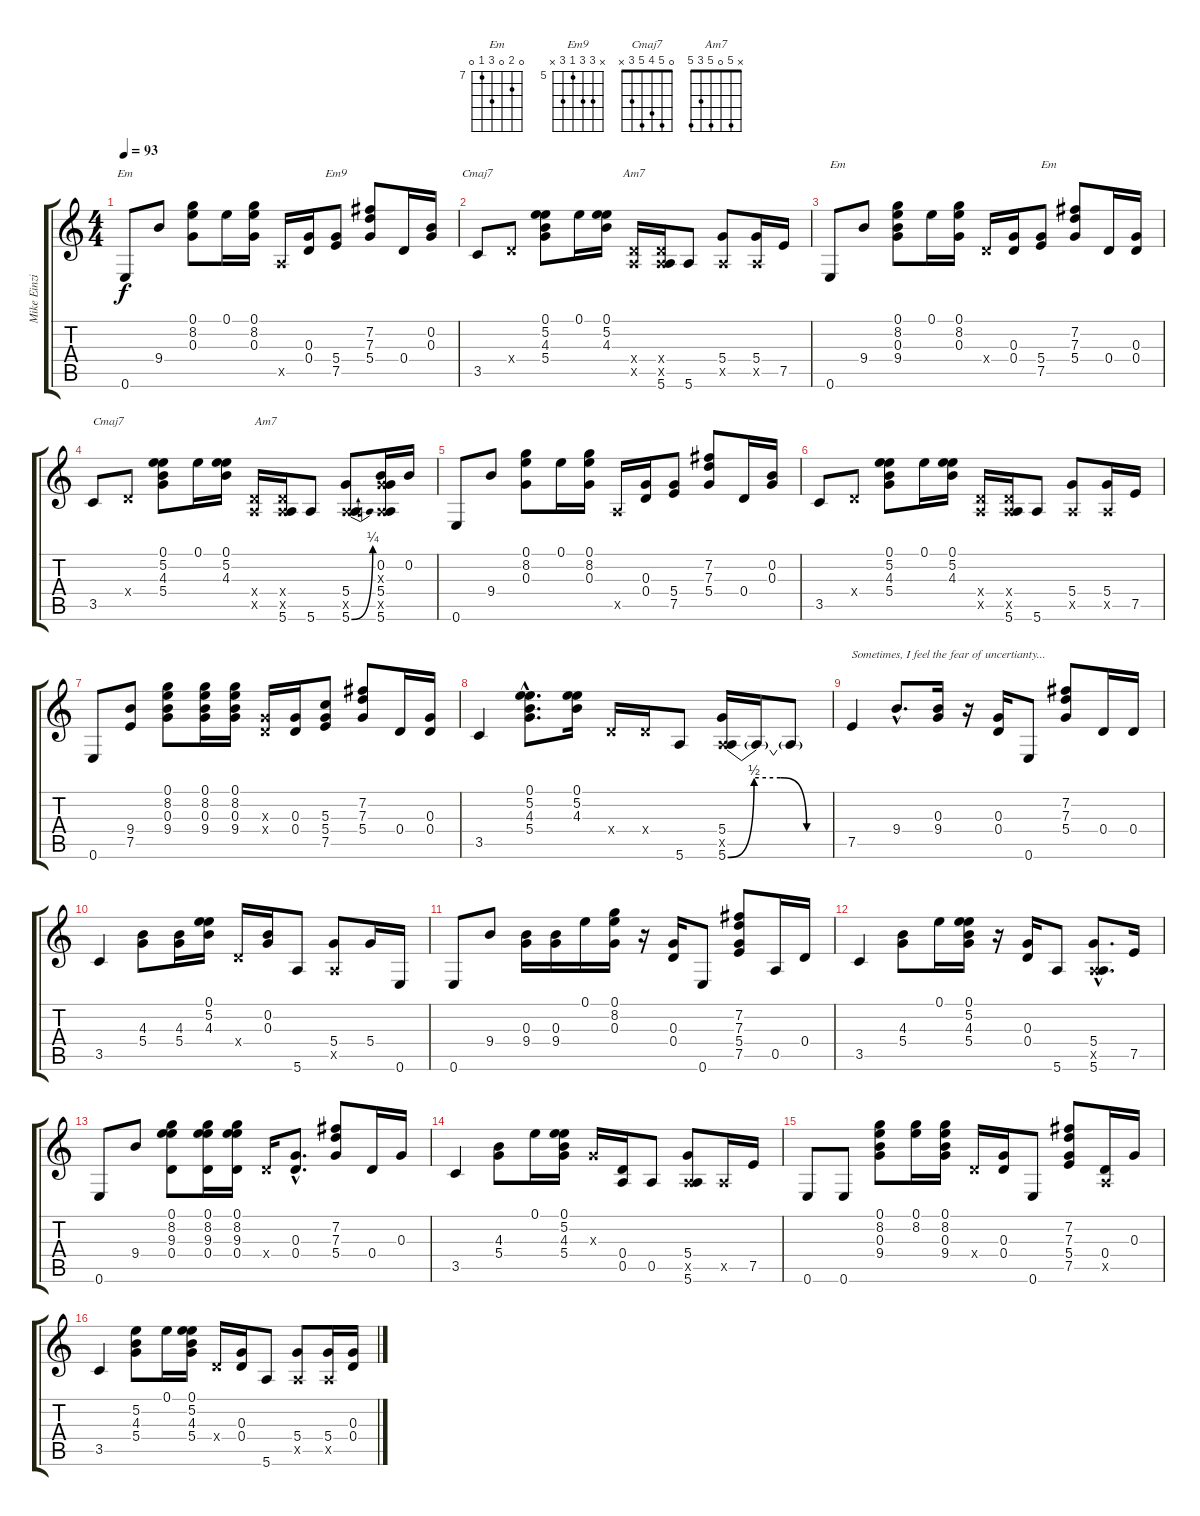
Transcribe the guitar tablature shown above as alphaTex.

\track ("Mike Einziger 1" "Mike Einzi") {instrument acousticguitarsteel}
\staff {score tabs}
\tuning (E4 B3 G3 D3 A2 E2) {hide}
\chord ("Em" 0 8 0 9 7 0) {firstfret 7}
\chord ("Em9" x 7 7 5 7 x) {firstfret 5}
\chord ("Cmaj7" 0 5 4 5 3 x)
\chord ("Am7" x 5 0 5 3 5)
\ts (4 4)
\tempo 93
\clef g2
\ks c
0.6.8{ch "Em" dy f instrument acousticguitarsteel} 9.4.8 (0.1 8.2 0.3).8 0.1.16 (0.1 8.2 0.3).16 0.5{x}.16 (0.3 0.4).16 (5.4 7.5).8{ch "Em9"} (7.2 7.3 5.4).8 0.4.16 (0.2 0.3).16 |
3.5.8{ch "Cmaj7"} 0.4{x}.8 (0.1 5.2 4.3 5.4).8 0.1.16 (0.1 5.2 4.3).16 (0.4{x} 0.5{x}).16{ch "Am7"} (0.4{x} 0.5{x} 5.6).16 5.6.8 (5.4 0.5{x}).8 (5.4 0.5{x}).16 7.5.16 |
0.6.8{txt "Em"} 9.4.8 (0.1 8.2 0.3 9.4).8 0.1.16 (0.1 8.2 0.3).16 0.4{x}.16 (0.3 0.4).16 (5.4 7.5).8{txt "Em"} (7.2 7.3 5.4).8 0.4.16 (0.3 0.4).16 |
3.5.8{txt "Cmaj7"} 0.4{x}.8 (0.1 5.2 4.3 5.4).8 0.1.16 (0.1 5.2 4.3).16 (0.4{x} 0.5{x}).16{txt "Am7"} (0.4{x} 0.5{x} 5.6).16 5.6.8 (5.4 0.5{x} 5.6{be (bend 0 0 60 1)}).8 (0.2 0.3{x} 5.4 0.5{x} 5.6).16 0.2.16 |
0.6.8 9.4.8 (0.1 8.2 0.3).8 0.1.16 (0.1 8.2 0.3).16 0.5{x}.16 (0.3 0.4).16 (5.4 7.5).8 (7.2 7.3 5.4).8 0.4.16 (0.2 0.3).16 |
3.5.8 0.4{x}.8 (0.1 5.2 4.3 5.4).8 0.1.16 (0.1 5.2 4.3).16 (0.4{x} 0.5{x}).16 (0.4{x} 0.5{x} 5.6).16 5.6.8 (5.4 0.5{x}).8 (5.4 0.5{x}).16 7.5.16 |
0.6.8 (9.4 7.5).8 (0.1 8.2 0.3 9.4).8 (0.1 8.2 0.3 9.4).16 (0.1 8.2 0.3 9.4).16 (0.3{x} 0.4{x}).16 (0.3 0.4).16 (5.3 5.4 7.5).8 (7.2 7.3 5.4).8 0.4.16 (0.3 0.4).16 |
3.5.4 (0.1{hac} 5.2{hac} 4.3{hac} 5.4{hac}).8{d} (0.1 5.2 4.3).16 0.4{x}.16 0.4{x}.16 5.6.8 (5.4 0.5{x} 5.6{be (custom 0 0 15 2 30 2 45 0 60 0)}).16 5.6{t}.16 5.6{t}.8 |
7.5.4{txt "Sometimes, I feel the fear of uncertianty..."} 9.4{hac}.8{d} (0.3 9.4).16 r.16 (0.3 0.4).16 0.6.8 (7.2 7.3 5.4).8 0.4.16 0.4.16 |
3.5.4 (4.3 5.4).8 (4.3 5.4).16 (0.1 5.2 4.3).16 0.4{x}.16 (0.2 0.3).16 5.6.8 (5.4 0.5{x}).8 5.4.16 0.6.16 |
0.6.8 9.4.8 (0.3 9.4).16 (0.3 9.4).16 0.1.16 (0.1 8.2 0.3).16 r.16 (0.3 0.4).16 0.6.8 (7.2 7.3 5.4 7.5).8 0.5.16 0.4.16 |
3.5.4 (4.3 5.4).8 0.1.16 (0.1 5.2 4.3 5.4).16 r.16 (0.3 0.4).16 5.6.8 (5.4{hac} 0.5{hac x} 5.6{hac}).8{d} 7.5.16 |
0.6.8 9.4.8 (0.1 8.2 9.3 0.4).8 (0.1 8.2 9.3 0.4).16 (0.1 8.2 9.3 0.4).16 0.4{x}.16 (0.3{hac} 0.4{hac}).8{d} (7.2 7.3 5.4).8 0.4.16 0.3.16 |
3.5.4 (4.3 5.4).8 0.1.16 (0.1 5.2 4.3 5.4).16 0.3{x}.16 (0.4 0.5).16 0.5.8 (5.4 0.5{x} 5.6).8 0.5{x}.16 7.5.16 |
0.6.8 0.6.8 (0.1 8.2 0.3 9.4).8 (0.1 8.2).16 (0.1 8.2 0.3 9.4).16 0.4{x}.16 (0.3 0.4).16 0.6.8 (7.2 7.3 5.4 7.5).8 (0.4 0.5{x}).16 0.3.16 |
3.5.4 (5.2 4.3 5.4).8 0.1.16 (0.1 5.2 4.3 5.4).16 0.4{x}.16 (0.3 0.4).16 5.6.8 (5.4 0.5{x}).8 (5.4 0.5{x}).16 (0.3 0.4).16
